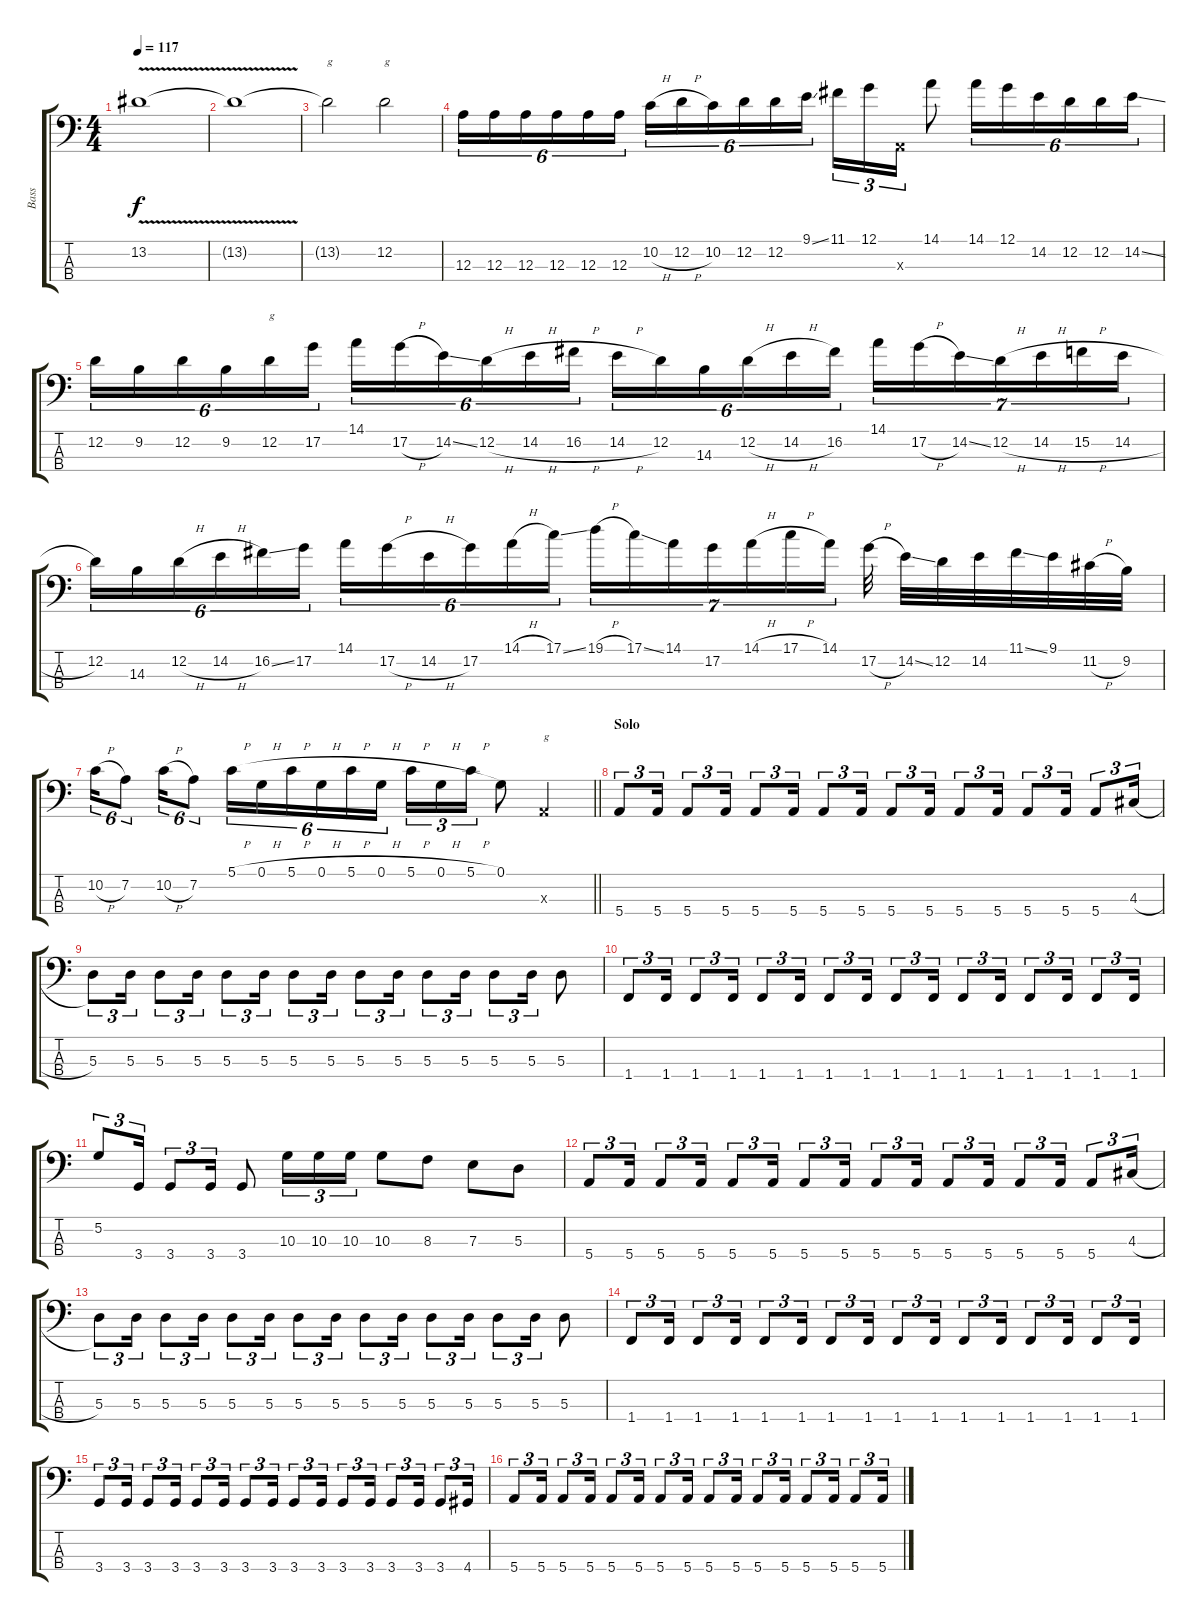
\track ("Bass" "Bass") {instrument electricbassfinger}
\staff {score tabs}
\tuning (G2 D2 A1 E1) {hide}
\ts (4 4)
\tempo 117
\clef f4
\ks aminor
13.2{v}.1{dy f} |
13.2{t}.1 |
13.2{t}.2{txt "g"} 12.2.2{txt "g"} |
12.3.16{tu (6 4)} 12.3.16{tu (6 4)} 12.3.16{tu (6 4)} 12.3.16{tu (6 4)} 12.3.16{tu (6 4)} 12.3.16{tu (6 4)} 10.2{h}.16{tu (6 4)} 12.2{h}.16{tu (6 4)} 10.2.16{tu (6 4)} 12.2.16{tu (6 4)} 12.2.16{tu (6 4)} 9.1{ss}.16{tu (6 4)} 11.1.16{tu (3 2)} 12.1.16{tu (3 2)} 0.3{x}.16{tu (3 2)} 14.1.8 14.1.16{tu (6 4)} 12.1.16{tu (6 4)} 14.2.16{tu (6 4)} 12.2.16{tu (6 4)} 12.2.16{tu (6 4)} 14.2{ss}.16{tu (6 4)} |
12.2.16{tu (6 4)} 9.2.16{tu (6 4)} 12.2.16{tu (6 4)} 9.2.16{tu (6 4)} 12.2.16{tu (6 4) txt "g"} 17.2.16{tu (6 4)} 14.1.16{tu (6 4)} 17.2{h}.16{tu (6 4)} 14.2{ss}.16{tu (6 4)} 12.2{h}.16{tu (6 4)} 14.2{h}.16{tu (6 4)} 16.2{h}.16{tu (6 4)} 14.2{h}.16{tu (6 4)} 12.2.16{tu (6 4)} 14.3.16{tu (6 4)} 12.2{h}.16{tu (6 4)} 14.2{h}.16{tu (6 4)} 16.2.16{tu (6 4)} 14.1.16{tu (7 4)} 17.2{h}.16{tu (7 4)} 14.2{ss}.16{tu (7 4)} 12.2{h}.16{tu (7 4)} 14.2{h}.16{tu (7 4)} 15.2{h}.16{tu (7 4)} 14.2{h}.16{tu (7 4)} |
12.2.16{tu (6 4)} 14.3.16{tu (6 4)} 12.2{h}.16{tu (6 4)} 14.2{h}.16{tu (6 4)} 16.2{ss}.16{tu (6 4)} 17.2.16{tu (6 4)} 14.1.16{tu (6 4)} 17.2{h}.16{tu (6 4)} 14.2{h}.16{tu (6 4)} 17.2.16{tu (6 4)} 14.1{h}.16{tu (6 4)} 17.1{ss}.16{tu (6 4)} 19.1{h}.16{tu (7 4)} 17.1{ss}.16{tu (7 4)} 14.1.16{tu (7 4)} 17.2.16{tu (7 4)} 14.1{h}.16{tu (7 4)} 17.1{h}.16{tu (7 4)} 14.1.16{tu (7 4)} 17.2{h}.32 14.2{ss}.32 12.2.32 14.2.32 11.1{ss}.32 9.1.32 11.2{h}.32 9.2.32 |
\barLineRight lightlight
10.2{h}.16{tu (6 4)} 7.2.8{tu (6 4)} 10.2{h}.16{tu (6 4)} 7.2.8{tu (6 4)} 5.1{h}.16{tu (6 4)} 0.1{h}.16{tu (6 4)} 5.1{h}.16{tu (6 4)} 0.1{h}.16{tu (6 4)} 5.1{h}.16{tu (6 4)} 0.1{h}.16{tu (6 4)} 5.1{h}.16{tu (3 2)} 0.1{h}.16{tu (3 2)} 5.1{h}.16{tu (3 2)} 0.1.8 0.3{x}.4{txt "g"} |
\section ("" "Solo")
5.4.8{tu (3 2)} 5.4.16{tu (3 2)} 5.4.8{tu (3 2)} 5.4.16{tu (3 2)} 5.4.8{tu (3 2)} 5.4.16{tu (3 2)} 5.4.8{tu (3 2)} 5.4.16{tu (3 2)} 5.4.8{tu (3 2)} 5.4.16{tu (3 2)} 5.4.8{tu (3 2)} 5.4.16{tu (3 2)} 5.4.8{tu (3 2)} 5.4.16{tu (3 2)} 5.4.8{tu (3 2)} 4.3{h}.16{tu (3 2)} |
5.3.8{tu (3 2)} 5.3.16{tu (3 2)} 5.3.8{tu (3 2)} 5.3.16{tu (3 2)} 5.3.8{tu (3 2)} 5.3.16{tu (3 2)} 5.3.8{tu (3 2)} 5.3.16{tu (3 2)} 5.3.8{tu (3 2)} 5.3.16{tu (3 2)} 5.3.8{tu (3 2)} 5.3.16{tu (3 2)} 5.3.8{tu (3 2)} 5.3.16{tu (3 2)} 5.3.8 |
1.4.8{tu (3 2)} 1.4.16{tu (3 2)} 1.4.8{tu (3 2)} 1.4.16{tu (3 2)} 1.4.8{tu (3 2)} 1.4.16{tu (3 2)} 1.4.8{tu (3 2)} 1.4.16{tu (3 2)} 1.4.8{tu (3 2)} 1.4.16{tu (3 2)} 1.4.8{tu (3 2)} 1.4.16{tu (3 2)} 1.4.8{tu (3 2)} 1.4.16{tu (3 2)} 1.4.8{tu (3 2)} 1.4.16{tu (3 2)} |
5.2.8{tu (3 2)} 3.4.16{tu (3 2)} 3.4.8{tu (3 2)} 3.4.16{tu (3 2)} 3.4.8 10.3.16{tu (3 2)} 10.3.16{tu (3 2)} 10.3.16{tu (3 2)} 10.3.8 8.3.8 7.3.8 5.3.8 |
5.4.8{tu (3 2)} 5.4.16{tu (3 2)} 5.4.8{tu (3 2)} 5.4.16{tu (3 2)} 5.4.8{tu (3 2)} 5.4.16{tu (3 2)} 5.4.8{tu (3 2)} 5.4.16{tu (3 2)} 5.4.8{tu (3 2)} 5.4.16{tu (3 2)} 5.4.8{tu (3 2)} 5.4.16{tu (3 2)} 5.4.8{tu (3 2)} 5.4.16{tu (3 2)} 5.4.8{tu (3 2)} 4.3{h}.16{tu (3 2)} |
5.3.8{tu (3 2)} 5.3.16{tu (3 2)} 5.3.8{tu (3 2)} 5.3.16{tu (3 2)} 5.3.8{tu (3 2)} 5.3.16{tu (3 2)} 5.3.8{tu (3 2)} 5.3.16{tu (3 2)} 5.3.8{tu (3 2)} 5.3.16{tu (3 2)} 5.3.8{tu (3 2)} 5.3.16{tu (3 2)} 5.3.8{tu (3 2)} 5.3.16{tu (3 2)} 5.3.8 |
1.4.8{tu (3 2)} 1.4.16{tu (3 2)} 1.4.8{tu (3 2)} 1.4.16{tu (3 2)} 1.4.8{tu (3 2)} 1.4.16{tu (3 2)} 1.4.8{tu (3 2)} 1.4.16{tu (3 2)} 1.4.8{tu (3 2)} 1.4.16{tu (3 2)} 1.4.8{tu (3 2)} 1.4.16{tu (3 2)} 1.4.8{tu (3 2)} 1.4.16{tu (3 2)} 1.4.8{tu (3 2)} 1.4.16{tu (3 2)} |
3.4.8{tu (3 2)} 3.4.16{tu (3 2)} 3.4.8{tu (3 2)} 3.4.16{tu (3 2)} 3.4.8{tu (3 2)} 3.4.16{tu (3 2)} 3.4.8{tu (3 2)} 3.4.16{tu (3 2)} 3.4.8{tu (3 2)} 3.4.16{tu (3 2)} 3.4.8{tu (3 2)} 3.4.16{tu (3 2)} 3.4.8{tu (3 2)} 3.4.16{tu (3 2)} 3.4.8{tu (3 2)} 4.4.16{tu (3 2)} |
5.4.8{tu (3 2)} 5.4.16{tu (3 2)} 5.4.8{tu (3 2)} 5.4.16{tu (3 2)} 5.4.8{tu (3 2)} 5.4.16{tu (3 2)} 5.4.8{tu (3 2)} 5.4.16{tu (3 2)} 5.4.8{tu (3 2)} 5.4.16{tu (3 2)} 5.4.8{tu (3 2)} 5.4.16{tu (3 2)} 5.4.8{tu (3 2)} 5.4.16{tu (3 2)} 5.4.8{tu (3 2)} 5.4.16{tu (3 2)}
